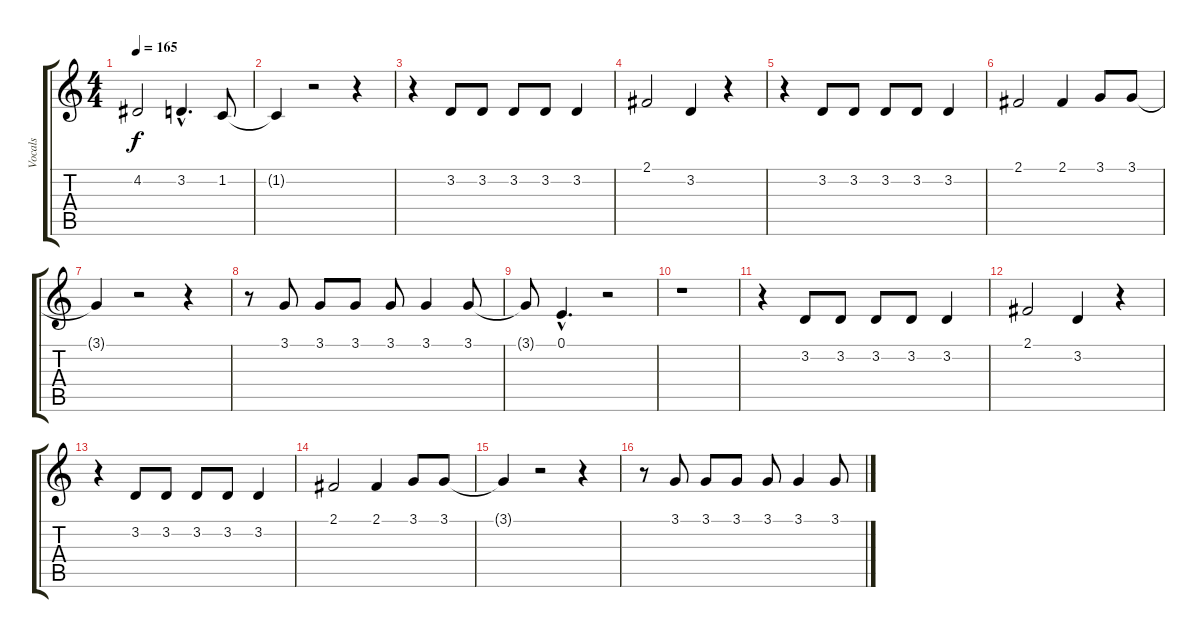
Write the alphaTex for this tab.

\track ("Vocals" "Vocals") {instrument drawbarorgan}
\staff {score tabs}
\tuning (E4 B3 G3 D3 A2 E2) {hide}
\ts (4 4)
\tempo 165
\clef g2
\ks c
4.2.2{dy f} 3.2{hac}.4{d} 1.2.8 |
1.2{t}.4 r.2 r.4 |
r.4 3.2.8 3.2.8 3.2.8 3.2.8 3.2.4 |
2.1.2 3.2.4 r.4 |
r.4 3.2.8 3.2.8 3.2.8 3.2.8 3.2.4 |
2.1.2 2.1.4 3.1.8 3.1.8 |
3.1{t}.4 r.2 r.4 |
r.8 3.1.8 3.1.8 3.1.8 3.1.8 3.1.4 3.1.8 |
3.1{t}.8 0.1{hac}.4{d} r.2 |
r.1 |
r.4 3.2.8 3.2.8 3.2.8 3.2.8 3.2.4 |
2.1.2 3.2.4 r.4 |
r.4 3.2.8 3.2.8 3.2.8 3.2.8 3.2.4 |
2.1.2 2.1.4 3.1.8 3.1.8 |
3.1{t}.4 r.2 r.4 |
r.8 3.1.8 3.1.8 3.1.8 3.1.8 3.1.4 3.1.8
